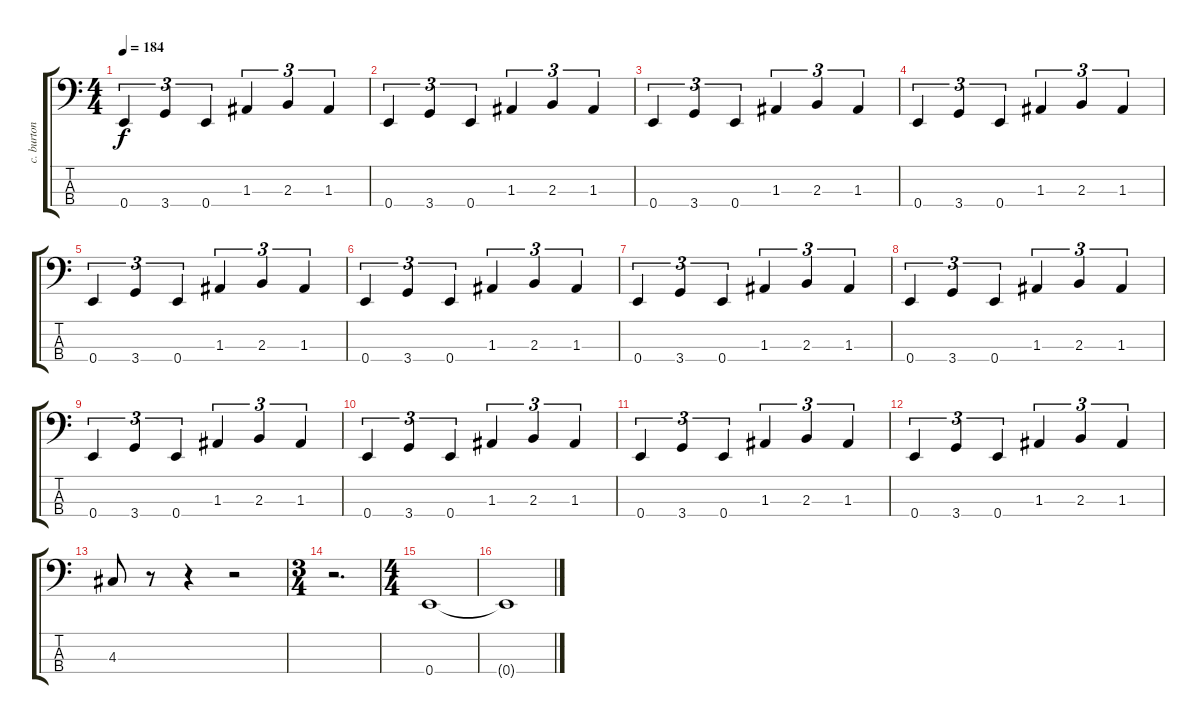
\track ("c. burton - bass" "c. burton ") {instrument electricbassfinger}
\staff {score tabs}
\tuning (G2 D2 A1 E1) {hide}
\ts (4 4)
\tempo 184
\clef f4
\ks c
0.4.4{tu (3 2) dy f} 3.4.4{tu (3 2)} 0.4.4{tu (3 2)} 1.3.4{tu (3 2)} 2.3.4{tu (3 2)} 1.3.4{tu (3 2)} |
0.4.4{tu (3 2)} 3.4.4{tu (3 2)} 0.4.4{tu (3 2)} 1.3.4{tu (3 2)} 2.3.4{tu (3 2)} 1.3.4{tu (3 2)} |
0.4.4{tu (3 2)} 3.4.4{tu (3 2)} 0.4.4{tu (3 2)} 1.3.4{tu (3 2)} 2.3.4{tu (3 2)} 1.3.4{tu (3 2)} |
0.4.4{tu (3 2)} 3.4.4{tu (3 2)} 0.4.4{tu (3 2)} 1.3.4{tu (3 2)} 2.3.4{tu (3 2)} 1.3.4{tu (3 2)} |
0.4.4{tu (3 2)} 3.4.4{tu (3 2)} 0.4.4{tu (3 2)} 1.3.4{tu (3 2)} 2.3.4{tu (3 2)} 1.3.4{tu (3 2)} |
0.4.4{tu (3 2)} 3.4.4{tu (3 2)} 0.4.4{tu (3 2)} 1.3.4{tu (3 2)} 2.3.4{tu (3 2)} 1.3.4{tu (3 2)} |
0.4.4{tu (3 2)} 3.4.4{tu (3 2)} 0.4.4{tu (3 2)} 1.3.4{tu (3 2)} 2.3.4{tu (3 2)} 1.3.4{tu (3 2)} |
0.4.4{tu (3 2)} 3.4.4{tu (3 2)} 0.4.4{tu (3 2)} 1.3.4{tu (3 2)} 2.3.4{tu (3 2)} 1.3.4{tu (3 2)} |
0.4.4{tu (3 2)} 3.4.4{tu (3 2)} 0.4.4{tu (3 2)} 1.3.4{tu (3 2)} 2.3.4{tu (3 2)} 1.3.4{tu (3 2)} |
0.4.4{tu (3 2)} 3.4.4{tu (3 2)} 0.4.4{tu (3 2)} 1.3.4{tu (3 2)} 2.3.4{tu (3 2)} 1.3.4{tu (3 2)} |
0.4.4{tu (3 2)} 3.4.4{tu (3 2)} 0.4.4{tu (3 2)} 1.3.4{tu (3 2)} 2.3.4{tu (3 2)} 1.3.4{tu (3 2)} |
0.4.4{tu (3 2)} 3.4.4{tu (3 2)} 0.4.4{tu (3 2)} 1.3.4{tu (3 2)} 2.3.4{tu (3 2)} 1.3.4{tu (3 2)} |
4.3.8 r.8 r.4 r.2 |
\ts (3 4)
r.2{d} |
\ts (4 4)
0.4.1 |
0.4{t}.1
